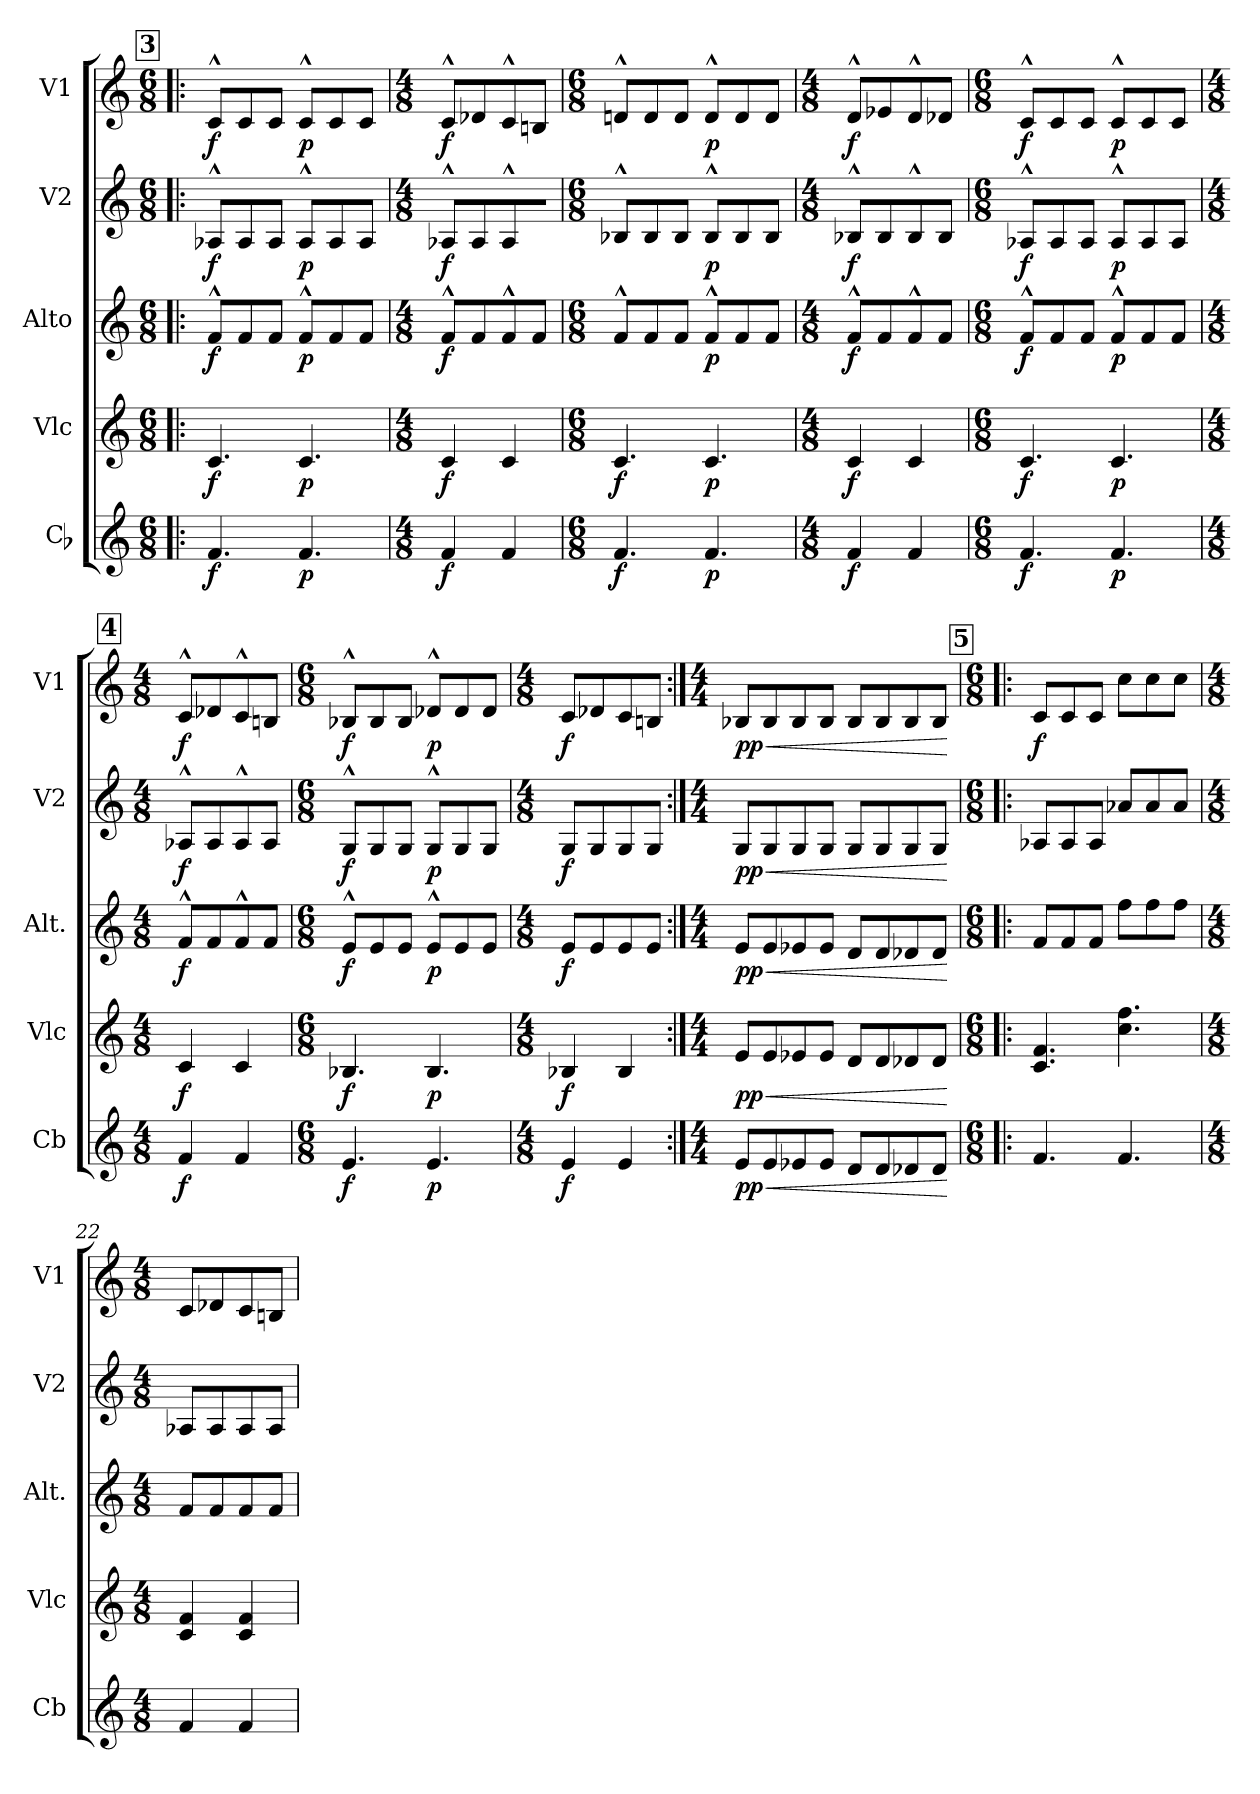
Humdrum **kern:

**kern	**dynam	**kern	**dynam	**kern	**dynam	**kern	**dynam	**kern	**dynam
*part5	*part5	*part4	*part4	*part3	*part3	*part2	*part2	*part1	*part1
*staff5	*staff5	*staff4	*staff4	*staff3	*staff3	*staff2	*staff2	*staff1	*staff1
*I"Cb	*	*I"Vlc	*	*I"Alto	*	*I"V2	*	*I"V1	*
*I'Cb	*	*I'Vlc	*	*I'Alt.	*	*I'V2	*	*I'V1	*
!!LO:PB:g=z
*clefG2	*	*clefG2	*	*clefG2	*	*clefG2	*	*clefG2	*
*ITrd7c12	*	*	*	*	*	*	*	*	*
*k[]	*	*k[]	*	*k[]	*	*k[]	*	*k[]	*
*M6/8	*	*M6/8	*	*M6/8	*	*M6/8	*	*M6/8	*
!!LO:REH:place=s1:a:B:fs=14:t=3
=12!|:	=12!|:	=12!|:	=12!|:	=12!|:	=12!|:	=12!|:	=12!|:	=12!|:	=12!|:
!	!LO:DY:b	!	!LO:DY:b	!	!LO:DY:b	!	!LO:DY:b	!	!LO:DY:b
4.F/	f	4.c/	f	8f^^/L	f	8A-X^^/L	f	8c^^/L	f
.	.	.	.	8f/	.	8A-/	.	8c/	.
.	.	.	.	8f/J	.	8A-/J	.	8c/J	.
!	!LO:DY:b	!	!LO:DY:b	!	!LO:DY:b	!	!LO:DY:b	!	!LO:DY:b
4.F/	p	4.c/	p	8f^^/L	p	8A-^^/L	p	8c^^/L	p
.	.	.	.	8f/	.	8A-/	.	8c/	.
.	.	.	.	8f/J	.	8A-/J	.	8c/J	.
=13	=13	=13	=13	=13	=13	=13	=13	=13	=13
*M4/8	*	*M4/8	*	*M4/8	*	*M4/8	*	*M4/8	*
!	!LO:DY:b	!	!LO:DY:b	!	!LO:DY:b	!	!LO:DY:b	!	!LO:DY:b
4F/	f	4c/	f	8f^^/L	f	8A-X^^/L	f	8c^^/L	f
.	.	.	.	8f/	.	8A-/	.	8d-X/	.
4F/	.	4c/	.	8f^^/	.	8A-^^/	.	8c^^/	.
.	.	.	.	8f/J	.	8A-/Jyy	.	8Bn/J	.
=14	=14	=14	=14	=14	=14	=14	=14	=14	=14
*M6/8	*	*M6/8	*	*M6/8	*	*M6/8	*	*M6/8	*
!	!LO:DY:b	!	!LO:DY:b	!	!	!	!	!	!
4.F/	f	4.c/	f	8f^^/L	.	8B-X^^/L	.	8dn^^/L	.
.	.	.	.	8f/	.	8B-/	.	8d/	.
.	.	.	.	8f/J	.	8B-/J	.	8d/J	.
!	!LO:DY:b	!	!LO:DY:b	!	!LO:DY:b	!	!LO:DY:b	!	!LO:DY:b
4.F/	p	4.c/	p	8f^^/L	p	8B-^^/L	p	8d^^/L	p
.	.	.	.	8f/	.	8B-/	.	8d/	.
.	.	.	.	8f/J	.	8B-/J	.	8d/J	.
=15	=15	=15	=15	=15	=15	=15	=15	=15	=15
*M4/8	*	*M4/8	*	*M4/8	*	*M4/8	*	*M4/8	*
!	!LO:DY:b	!	!LO:DY:b	!	!LO:DY:b	!	!LO:DY:b	!	!LO:DY:b
4F/	f	4c/	f	8f^^/L	f	8B-X^^/L	f	8d^^/L	f
.	.	.	.	8f/	.	8B-/	.	8e-X/	.
4F/	.	4c/	.	8f^^/	.	8B-^^/	.	8d^^/	.
.	.	.	.	8f/J	.	8B-/J	.	8d-X/J	.
=16	=16	=16	=16	=16	=16	=16	=16	=16	=16
*M6/8	*	*M6/8	*	*M6/8	*	*M6/8	*	*M6/8	*
!	!LO:DY:b	!	!LO:DY:b	!	!LO:DY:b	!	!LO:DY:b	!	!LO:DY:b
4.F/	f	4.c/	f	8f^^/L	f	8A-X^^/L	f	8c^^/L	f
.	.	.	.	8f/	.	8A-/	.	8c/	.
.	.	.	.	8f/J	.	8A-/J	.	8c/J	.
!	!LO:DY:b	!	!LO:DY:b	!	!LO:DY:b	!	!LO:DY:b	!	!LO:DY:b
4.F/	p	4.c/	p	8f^^/L	p	8A-^^/L	p	8c^^/L	p
.	.	.	.	8f/	.	8A-/	.	8c/	.
.	.	.	.	8f/J	.	8A-/J	.	8c/J	.
!!LO:LB:g=z
!!LO:REH:place=s1:a:B:fs=14:t=4
=17	=17	=17	=17	=17	=17	=17	=17	=17	=17
*M4/8	*	*M4/8	*	*M4/8	*	*M4/8	*	*M4/8	*
!	!LO:DY:b	!	!LO:DY:b	!	!LO:DY:b	!	!LO:DY:b	!	!LO:DY:b
4F/	f	4c/	f	8f^^/L	f	8A-X^^/L	f	8c^^/L	f
.	.	.	.	8f/	.	8A-/	.	8d-X/	.
4F/	.	4c/	.	8f^^/	.	8A-^^/	.	8c^^/	.
.	.	.	.	8f/J	.	8A-/J	.	8Bn/J	.
=18	=18	=18	=18	=18	=18	=18	=18	=18	=18
*M6/8	*	*M6/8	*	*M6/8	*	*M6/8	*	*M6/8	*
!	!LO:DY:b	!	!LO:DY:b	!	!LO:DY:b	!	!LO:DY:b	!	!LO:DY:b
4.E/	f	4.B-X/	f	8e^^/L	f	8G^^/L	f	8B-X^^/L	f
.	.	.	.	8e/	.	8G/	.	8B-/	.
.	.	.	.	8e/J	.	8G/J	.	8B-/J	.
!	!LO:DY:b	!	!LO:DY:b	!	!LO:DY:b	!	!LO:DY:b	!	!LO:DY:b
4.E/	p	4.B-/	p	8e^^/L	p	8G^^/L	p	8d-X^^/L	p
.	.	.	.	8e/	.	8G/	.	8d-/	.
.	.	.	.	8e/J	.	8G/J	.	8d-/J	.
=19	=19	=19	=19	=19	=19	=19	=19	=19	=19
*M4/8	*	*M4/8	*	*M4/8	*	*M4/8	*	*M4/8	*
!	!LO:DY:b	!	!LO:DY:b	!	!LO:DY:b	!	!LO:DY:b	!	!LO:DY:b
4E/	f	4B-X/	f	8e/L	f	8G/L	f	8c/L	f
.	.	.	.	8e/	.	8G/	.	8d-X/	.
4E/	.	4B-/	.	8e/	.	8G/	.	8c/	.
.	.	.	.	8e/J	.	8G/J	.	8Bn/J	.
=20:|!	=20:|!	=20:|!	=20:|!	=20:|!	=20:|!	=20:|!	=20:|!	=20:|!	=20:|!
*M4/4	*	*M4/4	*	*M4/4	*	*M4/4	*	*M4/4	*
!	!LO:HP:b	!	!LO:HP:b	!	!LO:HP:b	!	!LO:HP:b	!	!LO:HP:b
!	!LO:DY:n=1:b	!	!LO:DY:n=1:b	!	!LO:DY:n=1:b	!	!LO:DY:n=1:b	!	!LO:DY:n=1:b
8E/L	< pp	8e/L	< pp	8e/L	< pp	8G/L	< pp	8B-X/L	< pp
8E/	.	8e/	.	8e/	.	8G/	.	8B-/	.
8E-X/	.	8e-X/	.	8e-X/	.	8G/	.	8B-/	.
8E-/J	.	8e-/J	.	8e-/J	.	8G/J	.	8B-/J	.
8D/L	.	8d/L	.	8d/L	.	8G/L	.	8B-/L	.
8D/	.	8d/	.	8d/	.	8G/	.	8B-/	.
8D-X/	.	8d-X/	.	8d-X/	.	8G/	.	8B-/	.
8D-/J	.	8d-/J	.	8d-/J	.	8G/J	.	8B-/J	.
.	[	.	[	.	[	.	[	.	[
!!LO:PB:g=z
!!LO:REH:place=s1:a:B:fs=14:t=5
=21!|:	=21!|:	=21!|:	=21!|:	=21!|:	=21!|:	=21!|:	=21!|:	=21!|:	=21!|:
*M6/8	*	*M6/8	*	*M6/8	*	*M6/8	*	*M6/8	*
!	!	!	!	!	!	!	!	!	!LO:DY:b
4.F/	.	4.c/ 4.f/	.	8f/L	.	8A-X/L	.	8c/L	f
.	.	.	.	8f/	.	8A-/	.	8c/	.
.	.	.	.	8f/J	.	8A-/J	.	8c/J	.
4.F/	.	4.cc\ 4.ff\	.	8ff\L	.	8a-X/L	.	8cc\L	.
.	.	.	.	8ff\	.	8a-/	.	8cc\	.
.	.	.	.	8ff\J	.	8a-/J	.	8cc\J	.
=22	=22	=22	=22	=22	=22	=22	=22	=22	=22
*M4/8	*	*M4/8	*	*M4/8	*	*M4/8	*	*M4/8	*
4F/	.	4c/ 4f/	.	8f/L	.	8A-X/L	.	8c/L	.
.	.	.	.	8f/	.	8A-/	.	8d-X/	.
4F/	.	4c/ 4f/	.	8f/	.	8A-/	.	8c/	.
.	.	.	.	8f/J	.	8A-/J	.	8Bn/J	.
=	=	=	=	=	=	=	=	=	=
*-	*-	*-	*-	*-	*-	*-	*-	*-	*-
